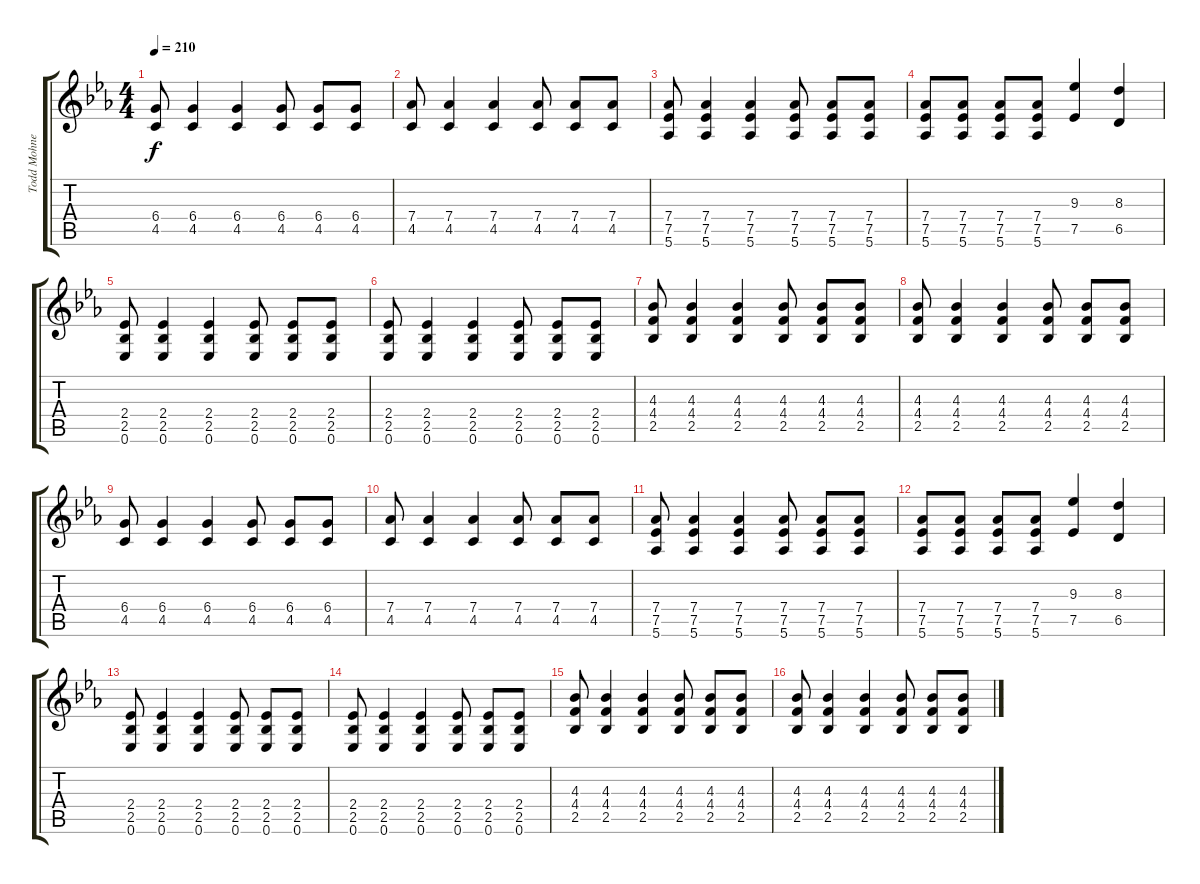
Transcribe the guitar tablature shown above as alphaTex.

\track ("Todd Mohney" "Todd Mohne") {instrument distortionguitar}
\staff {score tabs}
\tuning (Eb4 Bb3 Gb3 Db3 Ab2 Eb2) {hide}
\ts (4 4)
\tempo 210
\clef g2
\ks eb
(6.4 4.5).8{dy f} (6.4 4.5).4 (6.4 4.5).4 (6.4 4.5).8 (6.4 4.5).8 (6.4 4.5).8 |
(7.4 4.5).8 (7.4 4.5).4 (7.4 4.5).4 (7.4 4.5).8 (7.4 4.5).8 (7.4 4.5).8 |
(7.4 7.5 5.6).8 (7.4 7.5 5.6).4 (7.4 7.5 5.6).4 (7.4 7.5 5.6).8 (7.4 7.5 5.6).8 (7.4 7.5 5.6).8 |
(7.4 7.5 5.6).8 (7.4 7.5 5.6).8 (7.4 7.5 5.6).8 (7.4 7.5 5.6).8 (9.3 7.5).4 (8.3 6.5).4 |
(2.4 2.5 0.6).8 (2.4 2.5 0.6).4 (2.4 2.5 0.6).4 (2.4 2.5 0.6).8 (2.4 2.5 0.6).8 (2.4 2.5 0.6).8 |
(2.4 2.5 0.6).8 (2.4 2.5 0.6).4 (2.4 2.5 0.6).4 (2.4 2.5 0.6).8 (2.4 2.5 0.6).8 (2.4 2.5 0.6).8 |
(4.3 4.4 2.5).8 (4.3 4.4 2.5).4 (4.3 4.4 2.5).4 (4.3 4.4 2.5).8 (4.3 4.4 2.5).8 (4.3 4.4 2.5).8 |
(4.3 4.4 2.5).8 (4.3 4.4 2.5).4 (4.3 4.4 2.5).4 (4.3 4.4 2.5).8 (4.3 4.4 2.5).8 (4.3 4.4 2.5).8 |
(6.4 4.5).8 (6.4 4.5).4 (6.4 4.5).4 (6.4 4.5).8 (6.4 4.5).8 (6.4 4.5).8 |
(7.4 4.5).8 (7.4 4.5).4 (7.4 4.5).4 (7.4 4.5).8 (7.4 4.5).8 (7.4 4.5).8 |
(7.4 7.5 5.6).8 (7.4 7.5 5.6).4 (7.4 7.5 5.6).4 (7.4 7.5 5.6).8 (7.4 7.5 5.6).8 (7.4 7.5 5.6).8 |
(7.4 7.5 5.6).8 (7.4 7.5 5.6).8 (7.4 7.5 5.6).8 (7.4 7.5 5.6).8 (9.3 7.5).4 (8.3 6.5).4 |
(2.4 2.5 0.6).8 (2.4 2.5 0.6).4 (2.4 2.5 0.6).4 (2.4 2.5 0.6).8 (2.4 2.5 0.6).8 (2.4 2.5 0.6).8 |
(2.4 2.5 0.6).8 (2.4 2.5 0.6).4 (2.4 2.5 0.6).4 (2.4 2.5 0.6).8 (2.4 2.5 0.6).8 (2.4 2.5 0.6).8 |
(4.3 4.4 2.5).8 (4.3 4.4 2.5).4 (4.3 4.4 2.5).4 (4.3 4.4 2.5).8 (4.3 4.4 2.5).8 (4.3 4.4 2.5).8 |
(4.3 4.4 2.5).8 (4.3 4.4 2.5).4 (4.3 4.4 2.5).4 (4.3 4.4 2.5).8 (4.3 4.4 2.5).8 (4.3 4.4 2.5).8
